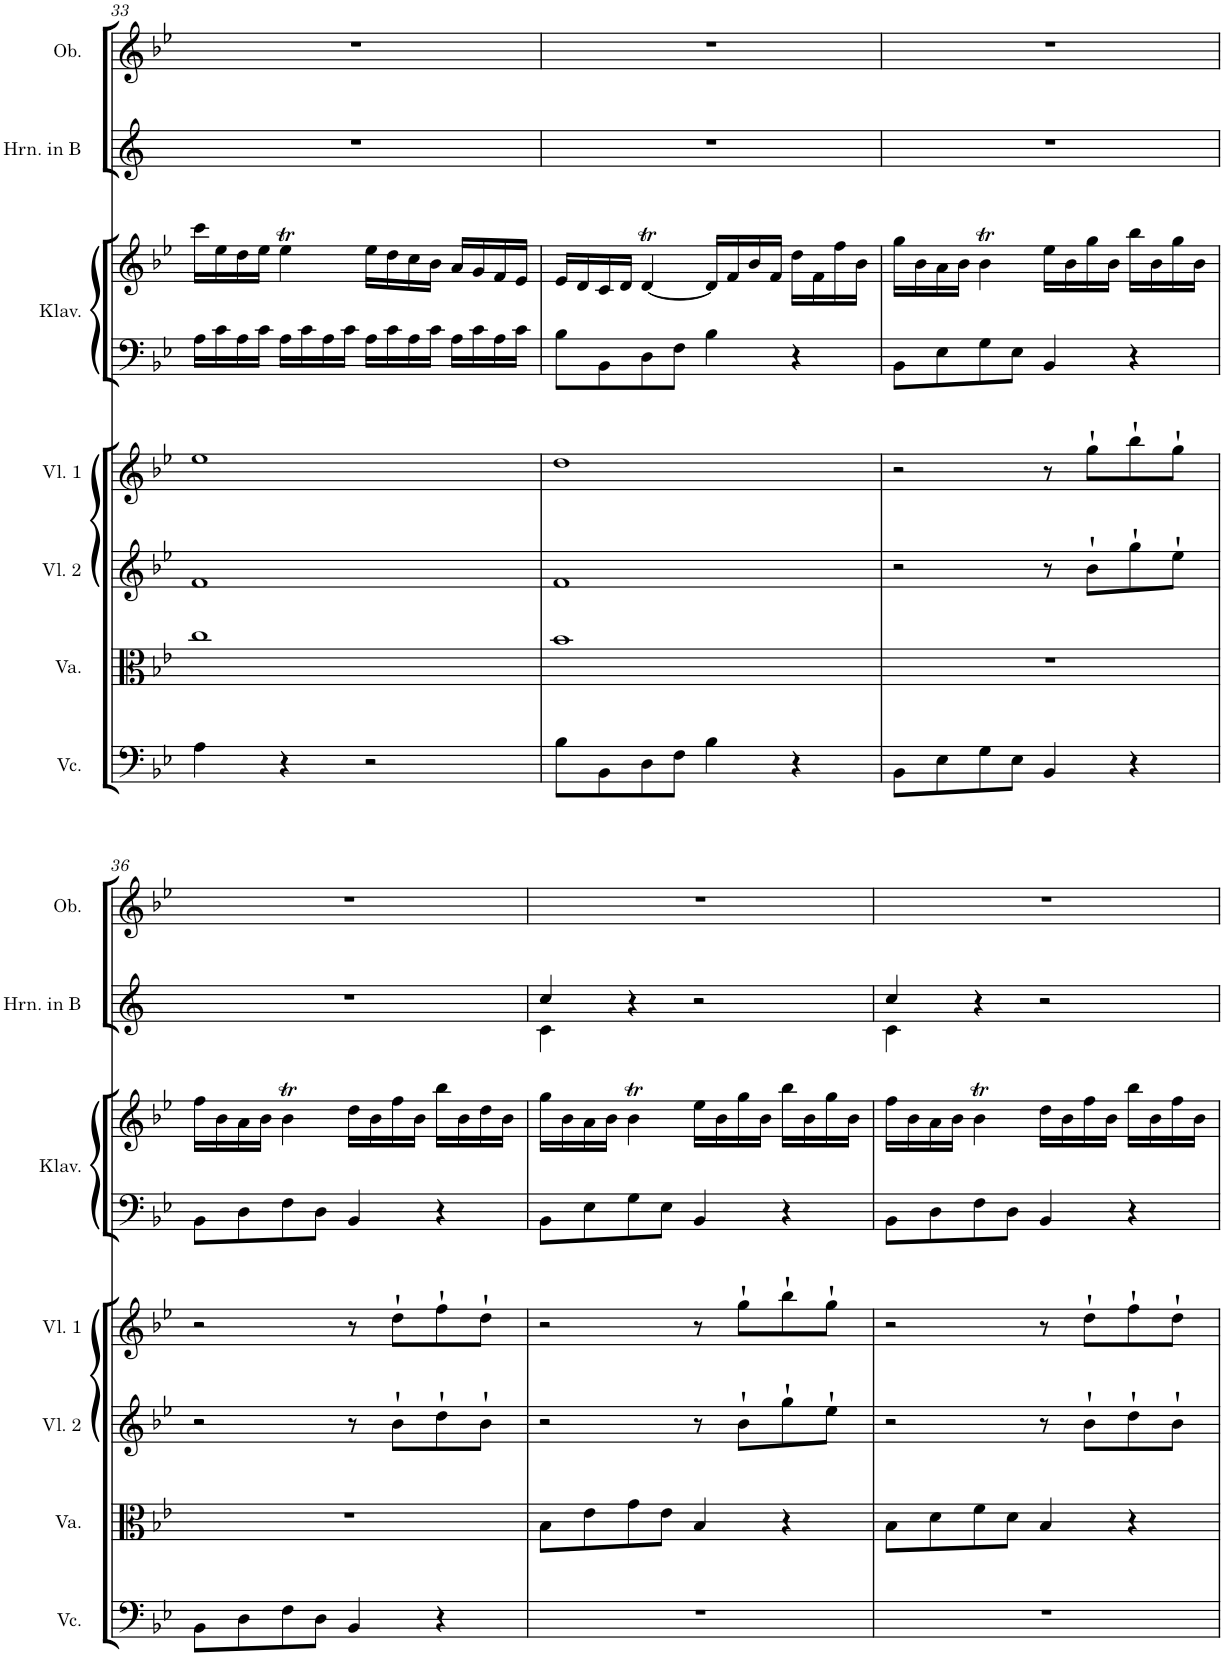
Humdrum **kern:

**kern	**kern	**kern	**kern	**kern	**kern	**kern	**kern
*part7	*part6	*part5	*part4	*part3	*part3	*part2	*part1
*staff8	*staff7	*staff6	*staff5	*staff4	*staff3	*staff2	*staff1
*I"Violoncello	*I"Viola	*I"Violine 2	*I"Violine 1	*I"Klavier	*	*I"Horn in B	*I"Oboe
*I'Vc.	*I'Va.	*I'Vl. 2	*I'Vl. 1	*I'Klav.	*	*I'Hrn. in B	*I'Ob.
!!LO:PB:g=z
*clefF4	*clefC3	*clefG2	*clefG2	*clefF4	*clefG2	*clefG2	*clefG2
*	*	*	*	*	*	*Trd1c2	*
*k[b-e-]	*k[b-e-]	*k[b-e-]	*k[b-e-]	*k[b-e-]	*k[b-e-]	*k[]	*k[b-e-]
*M4/4	*M4/4	*M4/4	*M4/4	*M4/4	*M4/4	*M4/4	*M4/4
*met(c)	*met(c)	*met(c)	*met(c)	*met(c)	*met(c)	*met(c)	*met(c)
=33	=33	=33	=33	=33	=33	=33	=33
4A\	1cc	1f	1ee-	16A\LL	16ccc\LL	1r	1r
.	.	.	.	16c\	16ee-\	.	.
.	.	.	.	16A\	16dd\	.	.
.	.	.	.	16c\JJ	16ee-\JJ	.	.
4r	.	.	.	16A\LL	4ee-T\	.	.
.	.	.	.	16c\	.	.	.
.	.	.	.	16A\	.	.	.
.	.	.	.	16c\JJ	.	.	.
2r	.	.	.	16A\LL	16ee-\LL	.	.
.	.	.	.	16c\	16dd\	.	.
.	.	.	.	16A\	16cc\	.	.
.	.	.	.	16c\JJ	16b-\JJ	.	.
.	.	.	.	16A\LL	16a/LL	.	.
.	.	.	.	16c\	16g/	.	.
.	.	.	.	16A\	16f/	.	.
.	.	.	.	16c\JJ	16e-/JJ	.	.
=34	=34	=34	=34	=34	=34	=34	=34
8B-\L	1b-	1f	1dd	8B-\L	16e-/LL	1r	1r
.	.	.	.	.	16d/	.	.
8BB-\	.	.	.	8BB-\	16c/	.	.
.	.	.	.	.	16d/JJ	.	.
8D\	.	.	.	8D\	[4dt/	.	.
8F\J	.	.	.	8F\J	.	.	.
4B-\	.	.	.	4B-\	16d/LL]	.	.
.	.	.	.	.	16f/	.	.
.	.	.	.	.	16b-/	.	.
.	.	.	.	.	16f/JJ	.	.
4r	.	.	.	4r	16dd\LL	.	.
.	.	.	.	.	16f\	.	.
.	.	.	.	.	16ff\	.	.
.	.	.	.	.	16b-\JJ	.	.
=35	=35	=35	=35	=35	=35	=35	=35
8BB-\L	1r	2r	2r	8BB-\L	16gg\LL	1r	1r
.	.	.	.	.	16b-\	.	.
8E-\	.	.	.	8E-\	16a\	.	.
.	.	.	.	.	16b-\JJ	.	.
8G\	.	.	.	8G\	4b-T\	.	.
8E-\J	.	.	.	8E-\J	.	.	.
4BB-/	.	8r	8r	4BB-/	16ee-\LL	.	.
.	.	.	.	.	16b-\	.	.
.	.	8b-`\L	8gg`\L	.	16gg\	.	.
.	.	.	.	.	16b-\JJ	.	.
4r	.	8gg`\	8bb-`\	4r	16bb-\LL	.	.
.	.	.	.	.	16b-\	.	.
.	.	8ee-`\J	8gg`\J	.	16gg\	.	.
.	.	.	.	.	16b-\JJ	.	.
!!LO:LB:g=z
=36	=36	=36	=36	=36	=36	=36	=36
8BB-\L	1r	2r	2r	8BB-\L	16ff\LL	1r	1r
.	.	.	.	.	16b-\	.	.
8D\	.	.	.	8D\	16a\	.	.
.	.	.	.	.	16b-\JJ	.	.
8F\	.	.	.	8F\	4b-T\	.	.
8D\J	.	.	.	8D\J	.	.	.
4BB-/	.	8r	8r	4BB-/	16dd\LL	.	.
.	.	.	.	.	16b-\	.	.
.	.	8b-`\L	8dd`\L	.	16ff\	.	.
.	.	.	.	.	16b-\JJ	.	.
4r	.	8dd`\	8ff`\	4r	16bb-\LL	.	.
.	.	.	.	.	16b-\	.	.
.	.	8b-`\J	8dd`\J	.	16dd\	.	.
.	.	.	.	.	16b-\JJ	.	.
=37	=37	=37	=37	=37	=37	=37	=37
*	*	*	*	*	*	*^	*
1r	8B-\L	2r	2r	8BB-\L	16gg\LL	4cc/	4c\	1r
.	.	.	.	.	16b-\	.	.	.
.	8e-\	.	.	8E-\	16a\	.	.	.
.	.	.	.	.	16b-\JJ	.	.	.
.	8g\	.	.	8G\	4b-T\	4r	2.ryy	.
.	8e-\J	.	.	8E-\J	.	.	.	.
.	4B-/	8r	8r	4BB-/	16ee-\LL	2r	.	.
.	.	.	.	.	16b-\	.	.	.
.	.	8b-`\L	8gg`\L	.	16gg\	.	.	.
.	.	.	.	.	16b-\JJ	.	.	.
.	4r	8gg`\	8bb-`\	4r	16bb-\LL	.	.	.
.	.	.	.	.	16b-\	.	.	.
.	.	8ee-`\J	8gg`\J	.	16gg\	.	.	.
.	.	.	.	.	16b-\JJ	.	.	.
=38	=38	=38	=38	=38	=38	=38	=38	=38
1r	8B-\L	2r	2r	8BB-\L	16ff\LL	4cc/	4c\	1r
.	.	.	.	.	16b-\	.	.	.
.	8d\	.	.	8D\	16a\	.	.	.
.	.	.	.	.	16b-\JJ	.	.	.
.	8f\	.	.	8F\	4b-T\	4r	2.ryy	.
.	8d\J	.	.	8D\J	.	.	.	.
.	4B-/	8r	8r	4BB-/	16dd\LL	2r	.	.
.	.	.	.	.	16b-\	.	.	.
.	.	8b-`\L	8dd`\L	.	16ff\	.	.	.
.	.	.	.	.	16b-\JJ	.	.	.
.	4r	8dd`\	8ff`\	4r	16bb-\LL	.	.	.
.	.	.	.	.	16b-\	.	.	.
.	.	8b-`\J	8dd`\J	.	16ff\	.	.	.
.	.	.	.	.	16b-\JJ	.	.	.
*	*	*	*	*	*	*v	*v	*
=	=	=	=	=	=	=	=
*-	*-	*-	*-	*-	*-	*-	*-
